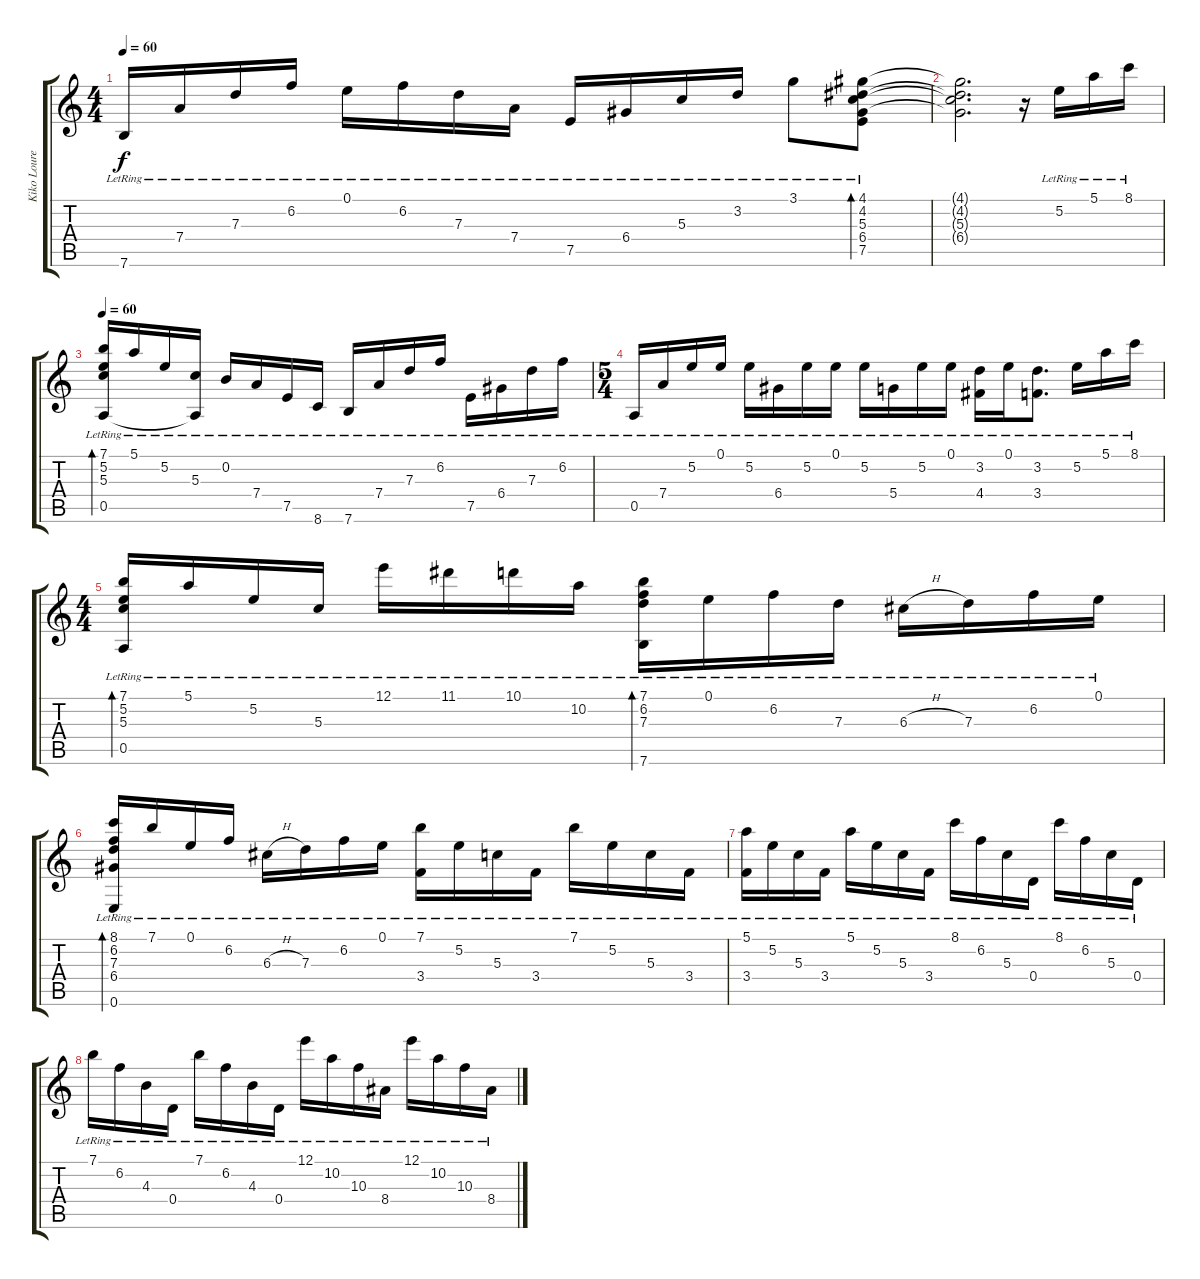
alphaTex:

\track ("Kiko Loureiro" "Kiko Loure") {instrument acousticguitarnylon}
\staff {score tabs}
\tuning (E4 B3 G3 D3 A2 E2) {hide}
\ts (4 4)
\tempo 60
\clef g2
\ks c
7.6{lr}.16{dy f} 7.4{lr}.16 7.3{lr}.16 6.2{lr}.16 0.1{lr}.16 6.2{lr}.16 7.3{lr}.16 7.4{lr}.16 7.5{lr}.16 6.4{lr}.16 5.3{lr}.16 3.2{lr}.16 3.1{lr}.8 (4.1{lr} 4.2{lr} 5.3{lr} 6.4{lr} 7.5{lr}).8{bd 60} |
(4.1{t} 4.2{t} 5.3{t} 6.4{t}).2{d} r.16 5.2{lr}.16 5.1{lr}.16 8.1{lr}.16 |
\tempo 60
(7.1{lr} 5.2{lr} 5.3{lr} 0.5{lr}).16{bd 60} 5.1{lr}.16 5.2{lr}.16 (5.3{lr} 0.5{t}).16 0.2{lr}.16 7.4{lr}.16 7.5{lr}.16 8.6{lr}.16 7.6{lr}.16 7.4{lr}.16 7.3{lr}.16 6.2{lr}.16 7.5{lr}.16 6.4{lr}.16 7.3{lr}.16 6.2{lr}.16 |
\ts (5 4)
0.5{lr}.16 7.4{lr}.16 5.2{lr}.16 0.1{lr}.16 5.2{lr}.16 6.4{lr}.16 5.2{lr}.16 0.1{lr}.16 5.2{lr}.16 5.4{lr}.16 5.2{lr}.16 0.1{lr}.16 (3.2{lr} 4.4{lr}).16 0.1{lr}.16 (3.2{lr} 3.4{lr}).8{d} 5.2{lr}.16 5.1{lr}.16 8.1{lr}.16 |
\ts (4 4)
(7.1{lr} 5.2{lr} 5.3{lr} 0.5{lr}).16{bd 60} 5.1{lr}.16 5.2{lr}.16 5.3{lr}.16 12.1{lr}.16 11.1{lr}.16 10.1{lr}.16 10.2{lr}.16 (7.1{lr} 6.2{lr} 7.3{lr} 7.6{lr}).16{bd 60} 0.1{lr}.16 6.2{lr}.16 7.3{lr}.16 6.3{h lr}.16 7.3{lr}.16 6.2{lr}.16 0.1{lr}.16 |
(8.1{lr} 6.2{lr} 7.3{lr} 6.4{lr} 0.6{lr}).16{bd 60} 7.1{lr}.16 0.1{lr}.16 6.2{lr}.16 6.3{h lr}.16 7.3{lr}.16 6.2{lr}.16 0.1{lr}.16 (7.1{lr} 3.4{lr}).16 5.2{lr}.16 5.3{lr}.16 3.4{lr}.16 7.1{lr}.16 5.2{lr}.16 5.3{lr}.16 3.4{lr}.16 |
(5.1{lr} 3.4{lr}).16 5.2{lr}.16 5.3{lr}.16 3.4{lr}.16 5.1{lr}.16 5.2{lr}.16 5.3{lr}.16 3.4{lr}.16 8.1{lr}.16 6.2{lr}.16 5.3{lr}.16 0.4{lr}.16 8.1{lr}.16 6.2{lr}.16 5.3{lr}.16 0.4{lr}.16 |
7.1{lr}.16 6.2{lr}.16 4.3{lr}.16 0.4{lr}.16 7.1{lr}.16 6.2{lr}.16 4.3{lr}.16 0.4{lr}.16 12.1{lr}.16 10.2{lr}.16 10.3{lr}.16 8.4{lr}.16 12.1{lr}.16 10.2{lr}.16 10.3{lr}.16 8.4{lr}.16
